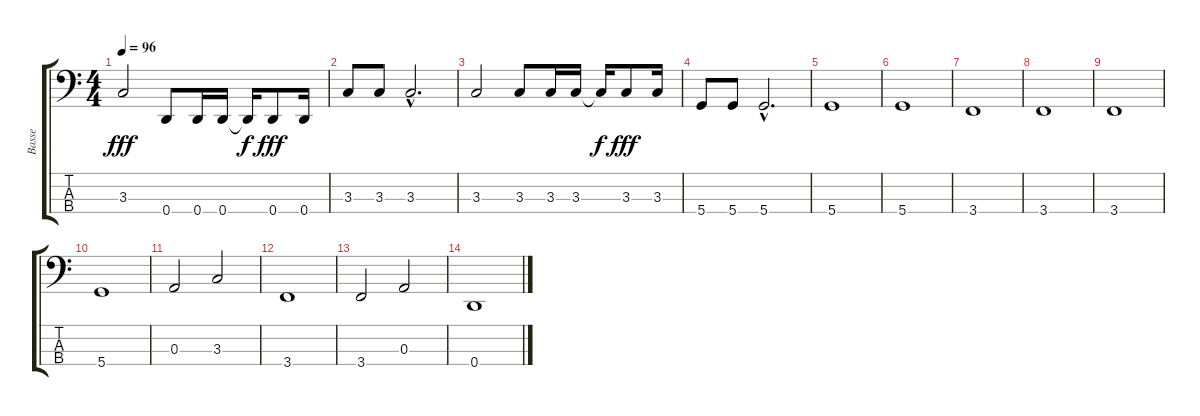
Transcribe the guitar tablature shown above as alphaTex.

\track ("Basse" "Basse") {instrument electricbassfinger}
\staff {score tabs}
\tuning (G2 D2 A1 D1) {hide}
\ts (4 4)
\tempo 96
\clef f4
\ks c
3.3.2{dy fff} 0.4.8 0.4.16 0.4.16 0.4{t}.16{dy f} 0.4.8{dy fff} 0.4.16 |
3.3.8 3.3.8 3.3{hac}.2{d} |
3.3.2 3.3.8 3.3.16 3.3.16 3.3{t}.16{dy f} 3.3.8{dy fff} 3.3.16 |
5.4.8 5.4.8 5.4{hac}.2{d} |
5.4.1 |
5.4.1 |
3.4.1 |
3.4.1 |
3.4.1 |
5.4.1 |
0.3.2 3.3.2 |
3.4.1 |
3.4.2 0.3.2 |
0.4.1
